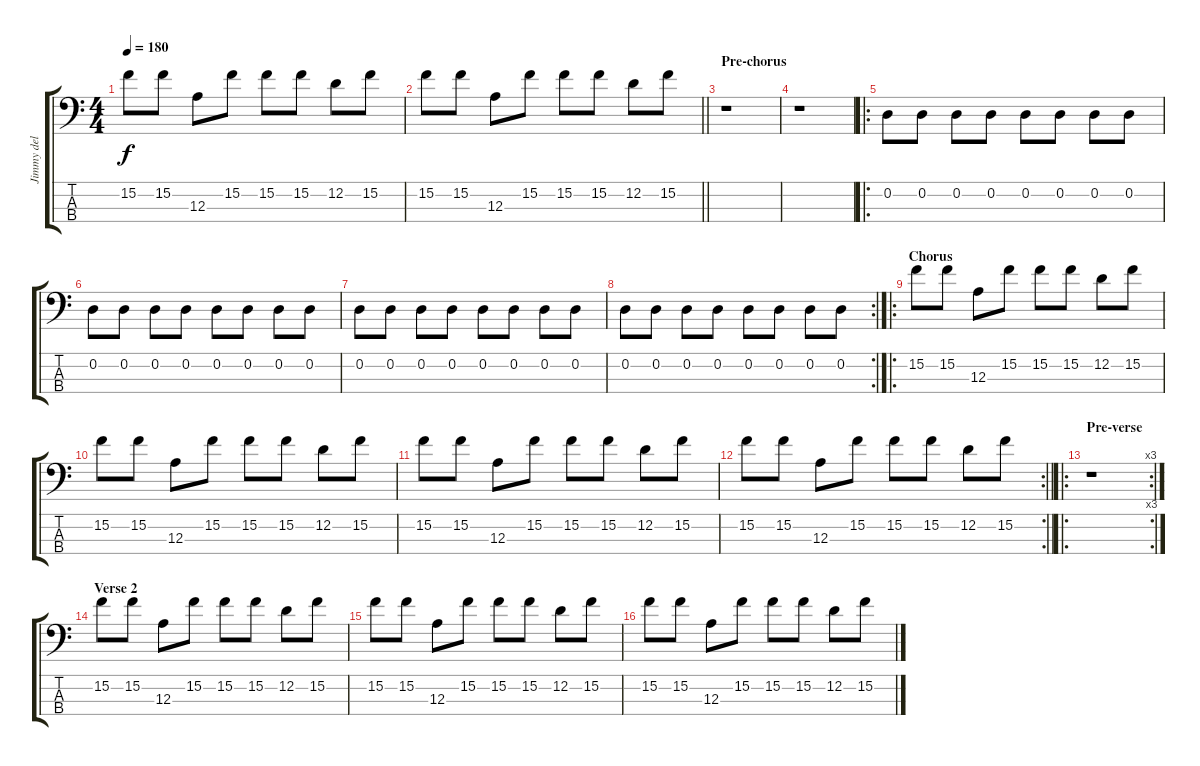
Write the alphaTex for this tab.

\track ("Jimmy del Rivo / Bass 2" "Jimmy del ") {instrument electricbassfinger}
\staff {score tabs}
\tuning (G2 D2 A1 D1) {hide}
\ts (4 4)
\tempo 180
\clef f4
\ks c
15.2.8{dy f} 15.2.8 12.3.8 15.2.8 15.2.8 15.2.8 12.2.8 15.2.8 |
\barLineRight lightlight
15.2.8 15.2.8 12.3.8 15.2.8 15.2.8 15.2.8 12.2.8 15.2.8 |
\section ("" "Pre-chorus")
r.1 |
r.1 |
\ro
0.2.8 0.2.8 0.2.8 0.2.8 0.2.8 0.2.8 0.2.8 0.2.8 |
0.2.8 0.2.8 0.2.8 0.2.8 0.2.8 0.2.8 0.2.8 0.2.8 |
0.2.8 0.2.8 0.2.8 0.2.8 0.2.8 0.2.8 0.2.8 0.2.8 |
\rc 2
0.2.8 0.2.8 0.2.8 0.2.8 0.2.8 0.2.8 0.2.8 0.2.8 |
\ro
\section ("" "Chorus")
15.2.8 15.2.8 12.3.8 15.2.8 15.2.8 15.2.8 12.2.8 15.2.8 |
15.2.8 15.2.8 12.3.8 15.2.8 15.2.8 15.2.8 12.2.8 15.2.8 |
15.2.8 15.2.8 12.3.8 15.2.8 15.2.8 15.2.8 12.2.8 15.2.8 |
\rc 2
\barLineRight lightlight
15.2.8 15.2.8 12.3.8 15.2.8 15.2.8 15.2.8 12.2.8 15.2.8 |
\ro
\rc 3
\section ("" "Pre-verse")
r.1 |
\section ("" "Verse 2")
15.2.8 15.2.8 12.3.8 15.2.8 15.2.8 15.2.8 12.2.8 15.2.8 |
15.2.8 15.2.8 12.3.8 15.2.8 15.2.8 15.2.8 12.2.8 15.2.8 |
15.2.8 15.2.8 12.3.8 15.2.8 15.2.8 15.2.8 12.2.8 15.2.8
